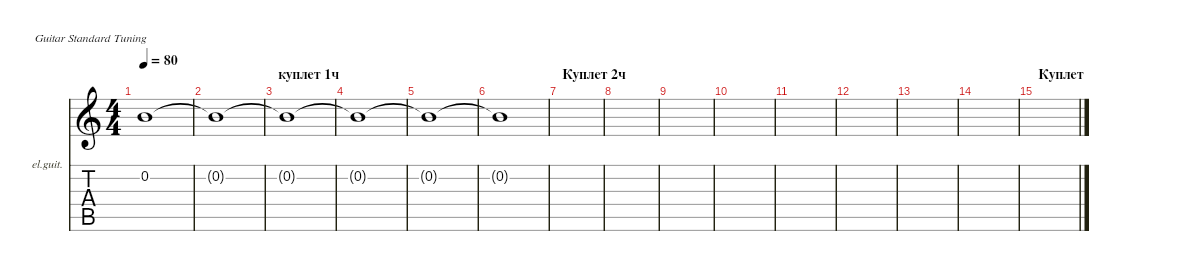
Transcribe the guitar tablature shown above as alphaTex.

\defaultSystemsLayout 4
\hideDynamics
\bracketExtendMode nobrackets
\firstSystemTrackNameOrientation horizontal
\otherSystemsTrackNameOrientation horizontal
\track ("Clean Guitar" "el.guit.") {instrument electricguitarclean}
\staff {score tabs}
\tuning (E4 B3 G3 D3 A2 E2)
\ts (4 4)
\tempo 80
\clef g2
\ks c
0.2{t}.1{dy mf beam Down} |
0.2{t}.1{beam Down} |
\section ("" "куплет 1ч")
0.2{t}.1{dy mp beam Down} |
0.2{t}.1{beam Down} |
0.2{t}.1{beam Down} |
0.2{t}.1{beam Down} |
\section ("" "Куплет 2ч")
|
|
|
|
|
|
|
|
\section ("" "Куплет")
